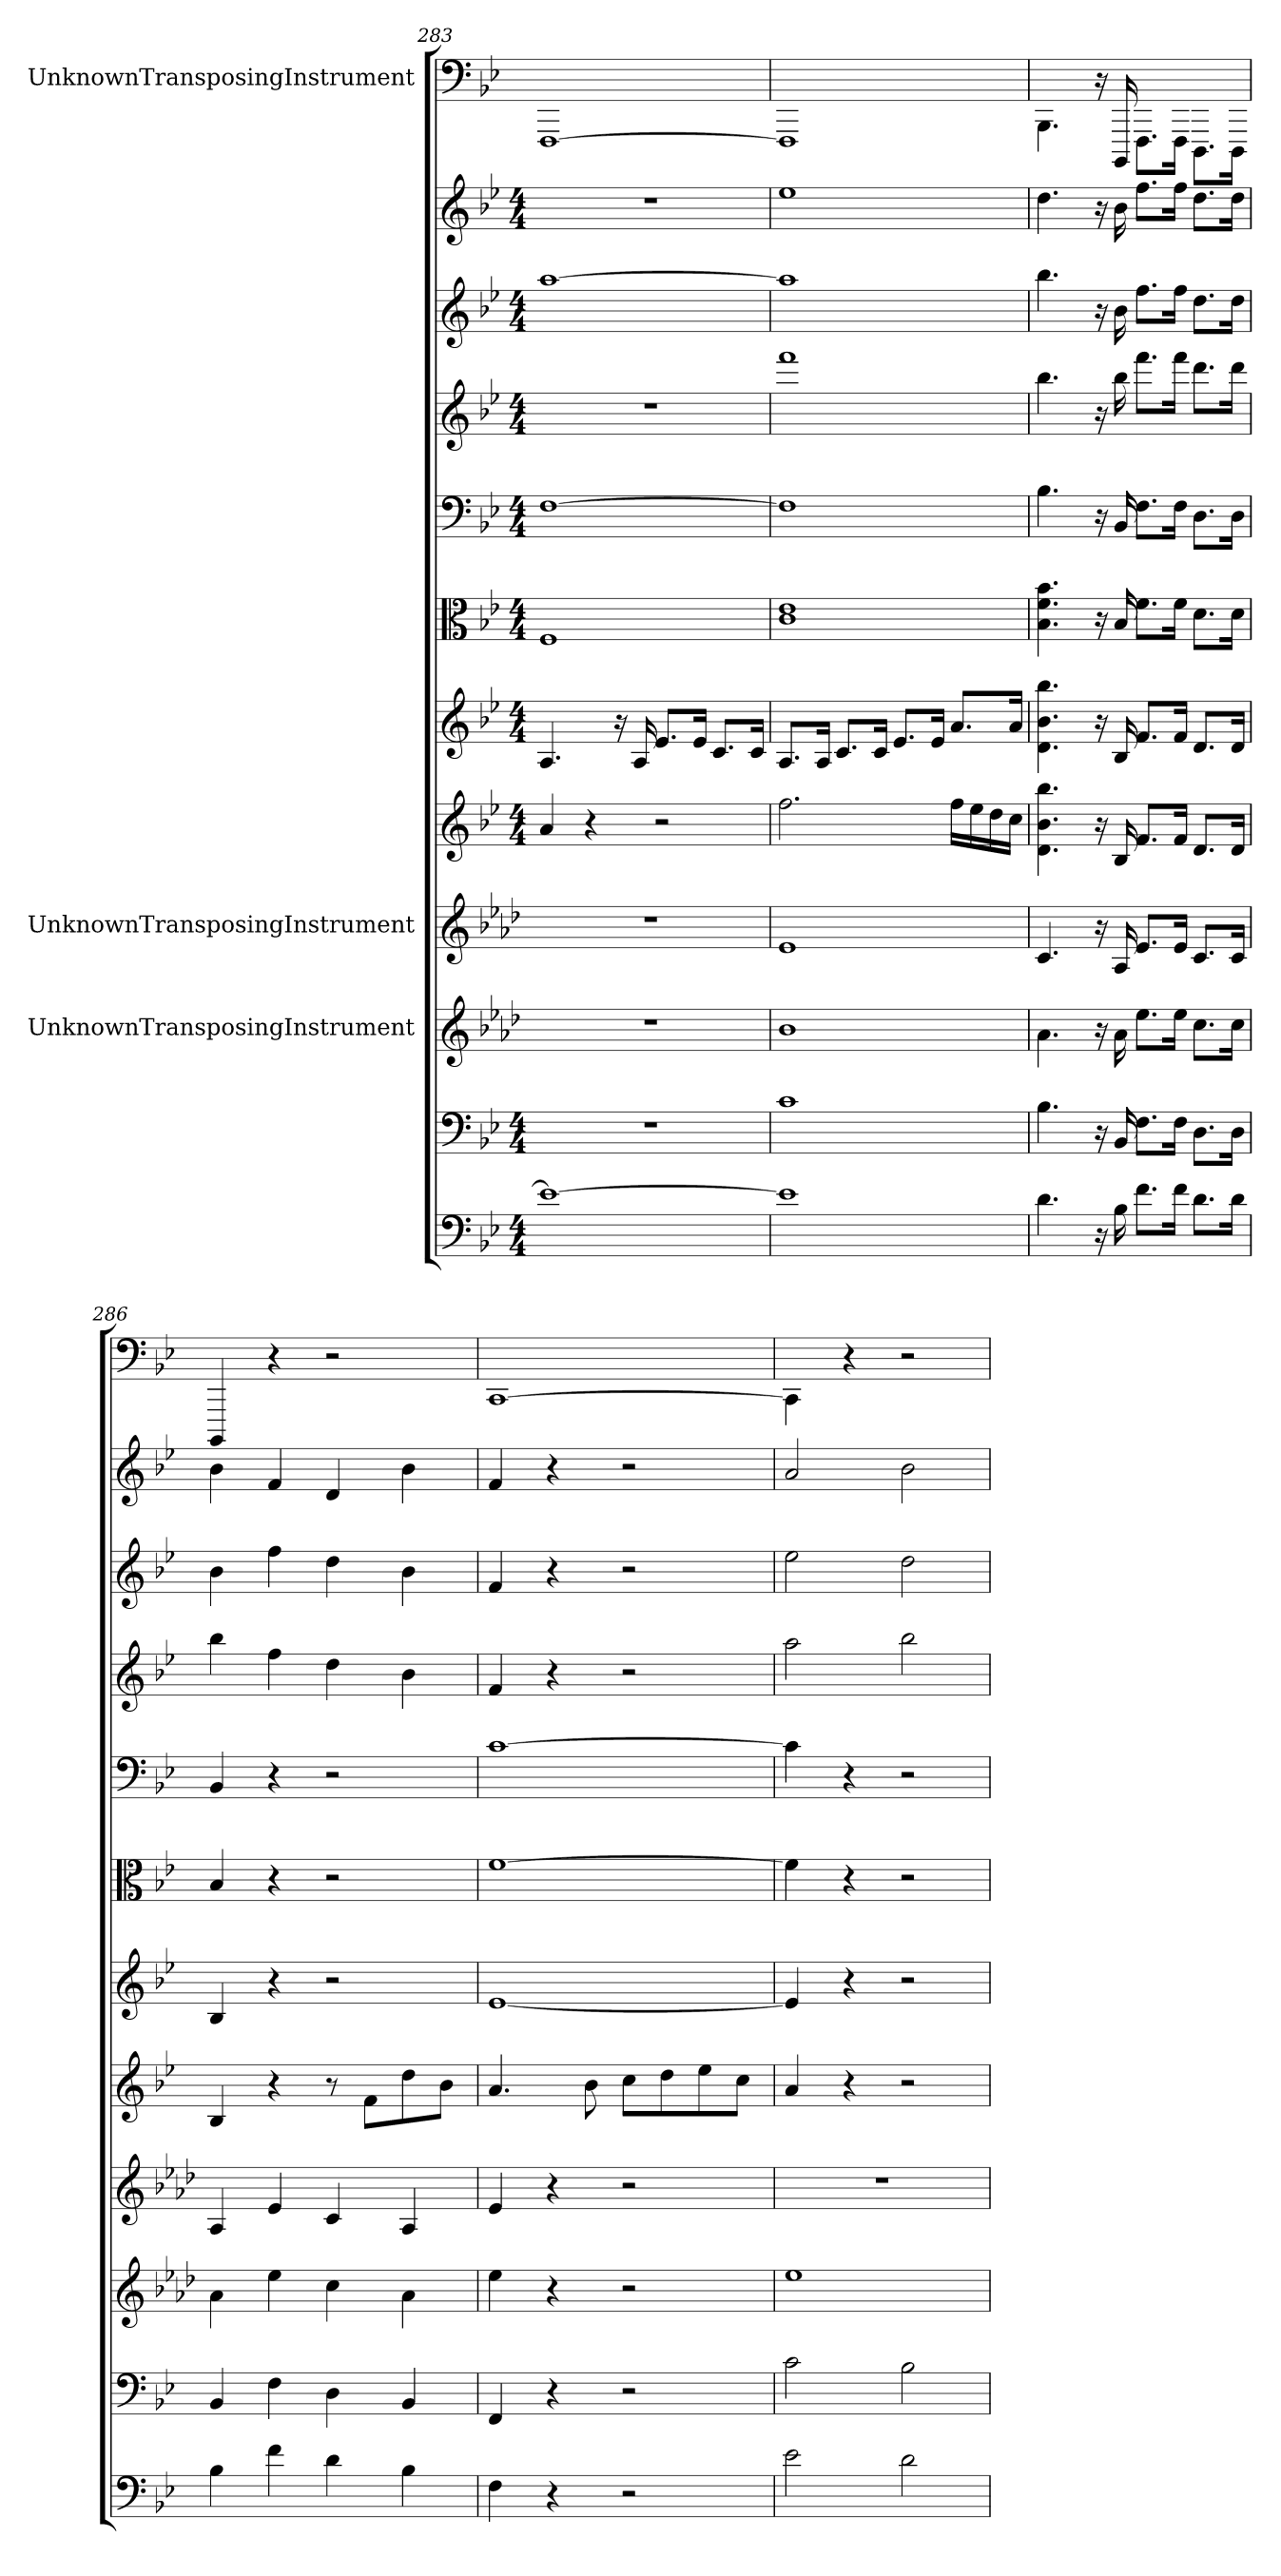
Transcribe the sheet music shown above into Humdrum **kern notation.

**kern	**kern	**kern	**kern	**kern	**kern	**kern	**kern	**kern	**kern	**kern	**kern
*part12	*part11	*part10	*part9	*part8	*part7	*part6	*part5	*part4	*part3	*part2	*part1
*staff12	*staff11	*staff10	*staff9	*staff8	*staff7	*staff6	*staff5	*staff4	*staff3	*staff2	*staff1
*	*	*I"UnknownTransposingInstrument	*I"UnknownTransposingInstrument	*	*	*	*	*	*	*	*I"UnknownTransposingInstrument
*clefF4	*clefF4	*clefG2	*clefG2	*clefG2	*clefG2	*clefC3	*clefF4	*clefG2	*clefG2	*clefG2	*clefF4
*	*	*ITrd-1c-2	*ITrd-1c-2	*	*	*	*	*	*	*	*ITrd-7c-12
*k[b-e-]	*k[b-e-]	*k[b-e-]	*k[b-e-]	*k[b-e-]	*k[b-e-]	*k[b-e-]	*k[b-e-]	*k[b-e-]	*k[b-e-]	*k[b-e-]	*k[b-e-]
*M4/4	*M4/4	*	*	*M4/4	*M4/4	*M4/4	*M4/4	*M4/4	*M4/4	*M4/4	*
=283	=283	=283	=283	=283	=283	=283	=283	=283	=283	=283	=283
1e-\_	1r	1r	1r	4a/	4.A/	1F/	[1F\	1r	[1aa\	1r	[1FF\
.	.	.	.	4r	.	.	.	.	.	.	.
.	.	.	.	.	16r	.	.	.	.	.	.
.	.	.	.	.	16A/	.	.	.	.	.	.
.	.	.	.	2r	8.e-/L	.	.	.	.	.	.
.	.	.	.	.	16e-/Jk	.	.	.	.	.	.
.	.	.	.	.	8.c/L	.	.	.	.	.	.
.	.	.	.	.	16c/Jk	.	.	.	.	.	.
=284	=284	=284	=284	=284	=284	=284	=284	=284	=284	=284	=284
1e-\]	1c\	1cc\	1f/	2.ff\	8.A/L	1c\ 1e-\	1F\]	1fff\	1aa\]	1ee-\	1FF\]
.	.	.	.	.	16A/Jk	.	.	.	.	.	.
.	.	.	.	.	8.c/L	.	.	.	.	.	.
.	.	.	.	.	16c/Jk	.	.	.	.	.	.
.	.	.	.	.	8.e-/L	.	.	.	.	.	.
.	.	.	.	.	16e-/Jk	.	.	.	.	.	.
.	.	.	.	16ff\LL	8.a/L	.	.	.	.	.	.
.	.	.	.	16ee-\	.	.	.	.	.	.	.
.	.	.	.	16dd\	.	.	.	.	.	.	.
.	.	.	.	16cc\JJ	16a/Jk	.	.	.	.	.	.
=285	=285	=285	=285	=285	=285	=285	=285	=285	=285	=285	=285
4.d\	4.B-\	4.b-\	4.d/	4.d\ 4.b-\ 4.bb-\	4.d\ 4.b-\ 4.bb-\	4.B-\ 4.f\ 4.b-\	4.B-\	4.bb-\	4.bb-\	4.dd\	4.BB-\
16r	16r	16r	16r	16r	16r	16r	16r	16r	16r	16r	16r
16B-\	16BB-/	16b-\	16B-/	16B-/	16B-/	16B-/	16BB-/	16bb-\	16b-\	16b-\	16BBB-/
8.f\L	8.F\L	8.ff\L	8.f/L	8.f/L	8.f/L	8.f\L	8.F\L	8.fff\L	8.ff\L	8.ff\L	8.FF\L
16f\Jk	16F\Jk	16ff\Jk	16f/Jk	16f/Jk	16f/Jk	16f\Jk	16F\Jk	16fff\Jk	16ff\Jk	16ff\Jk	16FF\Jk
8.d\L	8.D\L	8.dd\L	8.d/L	8.d/L	8.d/L	8.d\L	8.D\L	8.ddd\L	8.dd\L	8.dd\L	8.DD\L
16d\Jk	16D\Jk	16dd\Jk	16d/Jk	16d/Jk	16d/Jk	16d\Jk	16D\Jk	16ddd\Jk	16dd\Jk	16dd\Jk	16DD\Jk
=286	=286	=286	=286	=286	=286	=286	=286	=286	=286	=286	=286
4B-\	4BB-/	4b-\	4B-/	4B-/	4B-/	4B-/	4BB-/	4bb-\	4b-\	4b-\	4BBB-/
4f\	4F\	4ff\	4f/	4r	4r	4r	4r	4ff\	4ff\	4f/	4r
4d\	4D\	4dd\	4d/	8r	2r	2r	2r	4dd\	4dd\	4d/	2r
.	.	.	.	8f\L	.	.	.	.	.	.	.
4B-\	4BB-/	4b-\	4B-/	8dd\	.	.	.	4b-\	4b-\	4b-\	.
.	.	.	.	8b-\J	.	.	.	.	.	.	.
=287	=287	=287	=287	=287	=287	=287	=287	=287	=287	=287	=287
4F\	4FF/	4ff\	4f/	4.a/	[1e-/	[1f\	[1c\	4f/	4f/	4f/	[1C\
4r	4r	4r	4r	.	.	.	.	4r	4r	4r	.
.	.	.	.	8b-\	.	.	.	.	.	.	.
2r	2r	2r	2r	8cc\L	.	.	.	2r	2r	2r	.
.	.	.	.	8dd\	.	.	.	.	.	.	.
.	.	.	.	8ee-\	.	.	.	.	.	.	.
.	.	.	.	8cc\J	.	.	.	.	.	.	.
=288	=288	=288	=288	=288	=288	=288	=288	=288	=288	=288	=288
2e-\	2c\	1ff\	1r	4a/	4e-/]	4f\]	4c\]	2aa\	2ee-\	2a/	4C\]
.	.	.	.	4r	4r	4r	4r	.	.	.	4r
2d\	2B-\	.	.	2r	2r	2r	2r	2bb-\	2dd\	2b-\	2r
=	=	=	=	=	=	=	=	=	=	=	=
*-	*-	*-	*-	*-	*-	*-	*-	*-	*-	*-	*-
